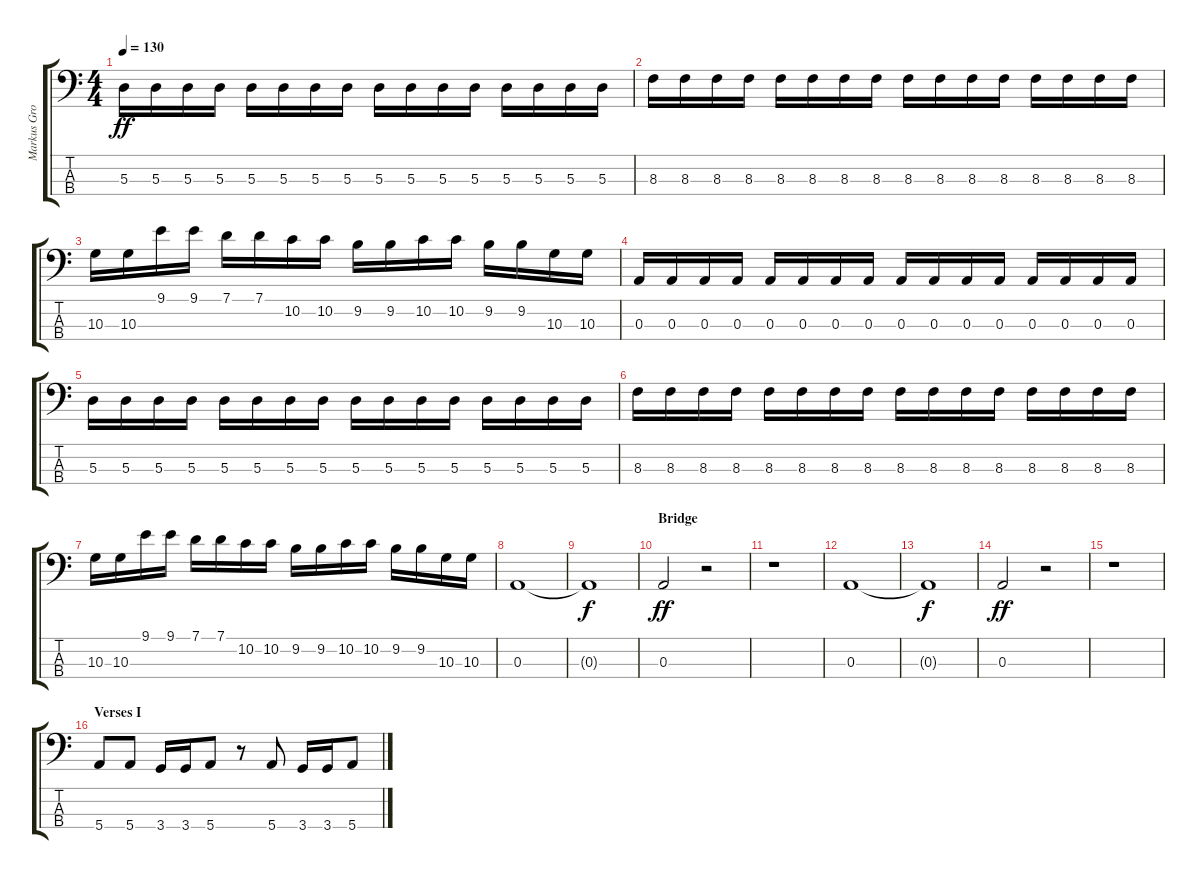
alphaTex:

\track ("Markus Grosskopf" "Markus Gro") {instrument electricbassfinger}
\staff {score tabs}
\tuning (G2 D2 A1 E1) {hide}
\ts (4 4)
\tempo 130
\clef f4
\ks c
5.3.16{dy ff} 5.3.16 5.3.16 5.3.16 5.3.16 5.3.16 5.3.16 5.3.16 5.3.16 5.3.16 5.3.16 5.3.16 5.3.16 5.3.16 5.3.16 5.3.16 |
8.3.16 8.3.16 8.3.16 8.3.16 8.3.16 8.3.16 8.3.16 8.3.16 8.3.16 8.3.16 8.3.16 8.3.16 8.3.16 8.3.16 8.3.16 8.3.16 |
10.3.16 10.3.16 9.1.16 9.1.16 7.1.16 7.1.16 10.2.16 10.2.16 9.2.16 9.2.16 10.2.16 10.2.16 9.2.16 9.2.16 10.3.16 10.3.16 |
0.3.16 0.3.16 0.3.16 0.3.16 0.3.16 0.3.16 0.3.16 0.3.16 0.3.16 0.3.16 0.3.16 0.3.16 0.3.16 0.3.16 0.3.16 0.3.16 |
5.3.16 5.3.16 5.3.16 5.3.16 5.3.16 5.3.16 5.3.16 5.3.16 5.3.16 5.3.16 5.3.16 5.3.16 5.3.16 5.3.16 5.3.16 5.3.16 |
8.3.16 8.3.16 8.3.16 8.3.16 8.3.16 8.3.16 8.3.16 8.3.16 8.3.16 8.3.16 8.3.16 8.3.16 8.3.16 8.3.16 8.3.16 8.3.16 |
10.3.16 10.3.16 9.1.16 9.1.16 7.1.16 7.1.16 10.2.16 10.2.16 9.2.16 9.2.16 10.2.16 10.2.16 9.2.16 9.2.16 10.3.16 10.3.16 |
0.3.1 |
0.3{t}.1{dy f} |
\section ("" "Bridge")
0.3.2{dy ff} r.2 |
r.1 |
0.3.1 |
0.3{t}.1{dy f} |
0.3.2{dy ff} r.2 |
r.1 |
\section ("" "Verses I")
5.4.8 5.4.8 3.4.16 3.4.16 5.4.8 r.8 5.4.8 3.4.16 3.4.16 5.4.8
